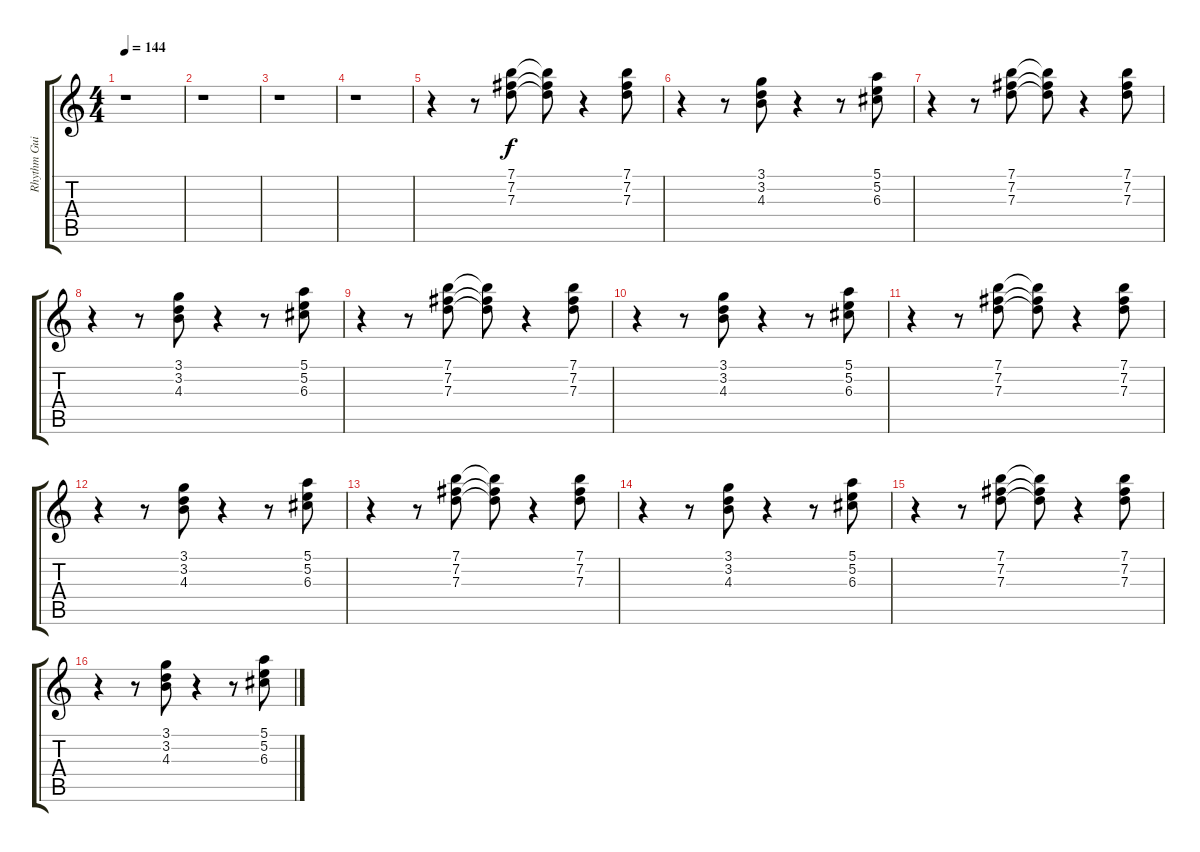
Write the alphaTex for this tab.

\track ("Rhythm Guitar 1" "Rhythm Gui") {instrument distortionguitar}
\staff {score tabs}
\tuning (E4 B3 G3 D3 A2 E2) {hide}
\ts (4 4)
\tempo 144
\clef g2
\ks c
r.1{dy f} |
r.1 |
r.1 |
r.1 |
r.4 r.8 (7.1 7.2 7.3).8 (7.1{t} 7.2{t} 7.3{t}).8 r.4 (7.1 7.2 7.3).8 |
r.4 r.8 (3.1 3.2 4.3).8 r.4 r.8 (5.1 5.2 6.3).8 |
r.4 r.8 (7.1 7.2 7.3).8 (7.1{t} 7.2{t} 7.3{t}).8 r.4 (7.1 7.2 7.3).8 |
r.4 r.8 (3.1 3.2 4.3).8 r.4 r.8 (5.1 5.2 6.3).8 |
r.4 r.8 (7.1 7.2 7.3).8 (7.1{t} 7.2{t} 7.3{t}).8 r.4 (7.1 7.2 7.3).8 |
r.4 r.8 (3.1 3.2 4.3).8 r.4 r.8 (5.1 5.2 6.3).8 |
r.4 r.8 (7.1 7.2 7.3).8 (7.1{t} 7.2{t} 7.3{t}).8 r.4 (7.1 7.2 7.3).8 |
r.4 r.8 (3.1 3.2 4.3).8 r.4 r.8 (5.1 5.2 6.3).8 |
r.4 r.8 (7.1 7.2 7.3).8 (7.1{t} 7.2{t} 7.3{t}).8 r.4 (7.1 7.2 7.3).8 |
r.4 r.8 (3.1 3.2 4.3).8 r.4 r.8 (5.1 5.2 6.3).8 |
r.4 r.8 (7.1 7.2 7.3).8 (7.1{t} 7.2{t} 7.3{t}).8 r.4 (7.1 7.2 7.3).8 |
r.4 r.8 (3.1 3.2 4.3).8 r.4 r.8 (5.1 5.2 6.3).8
